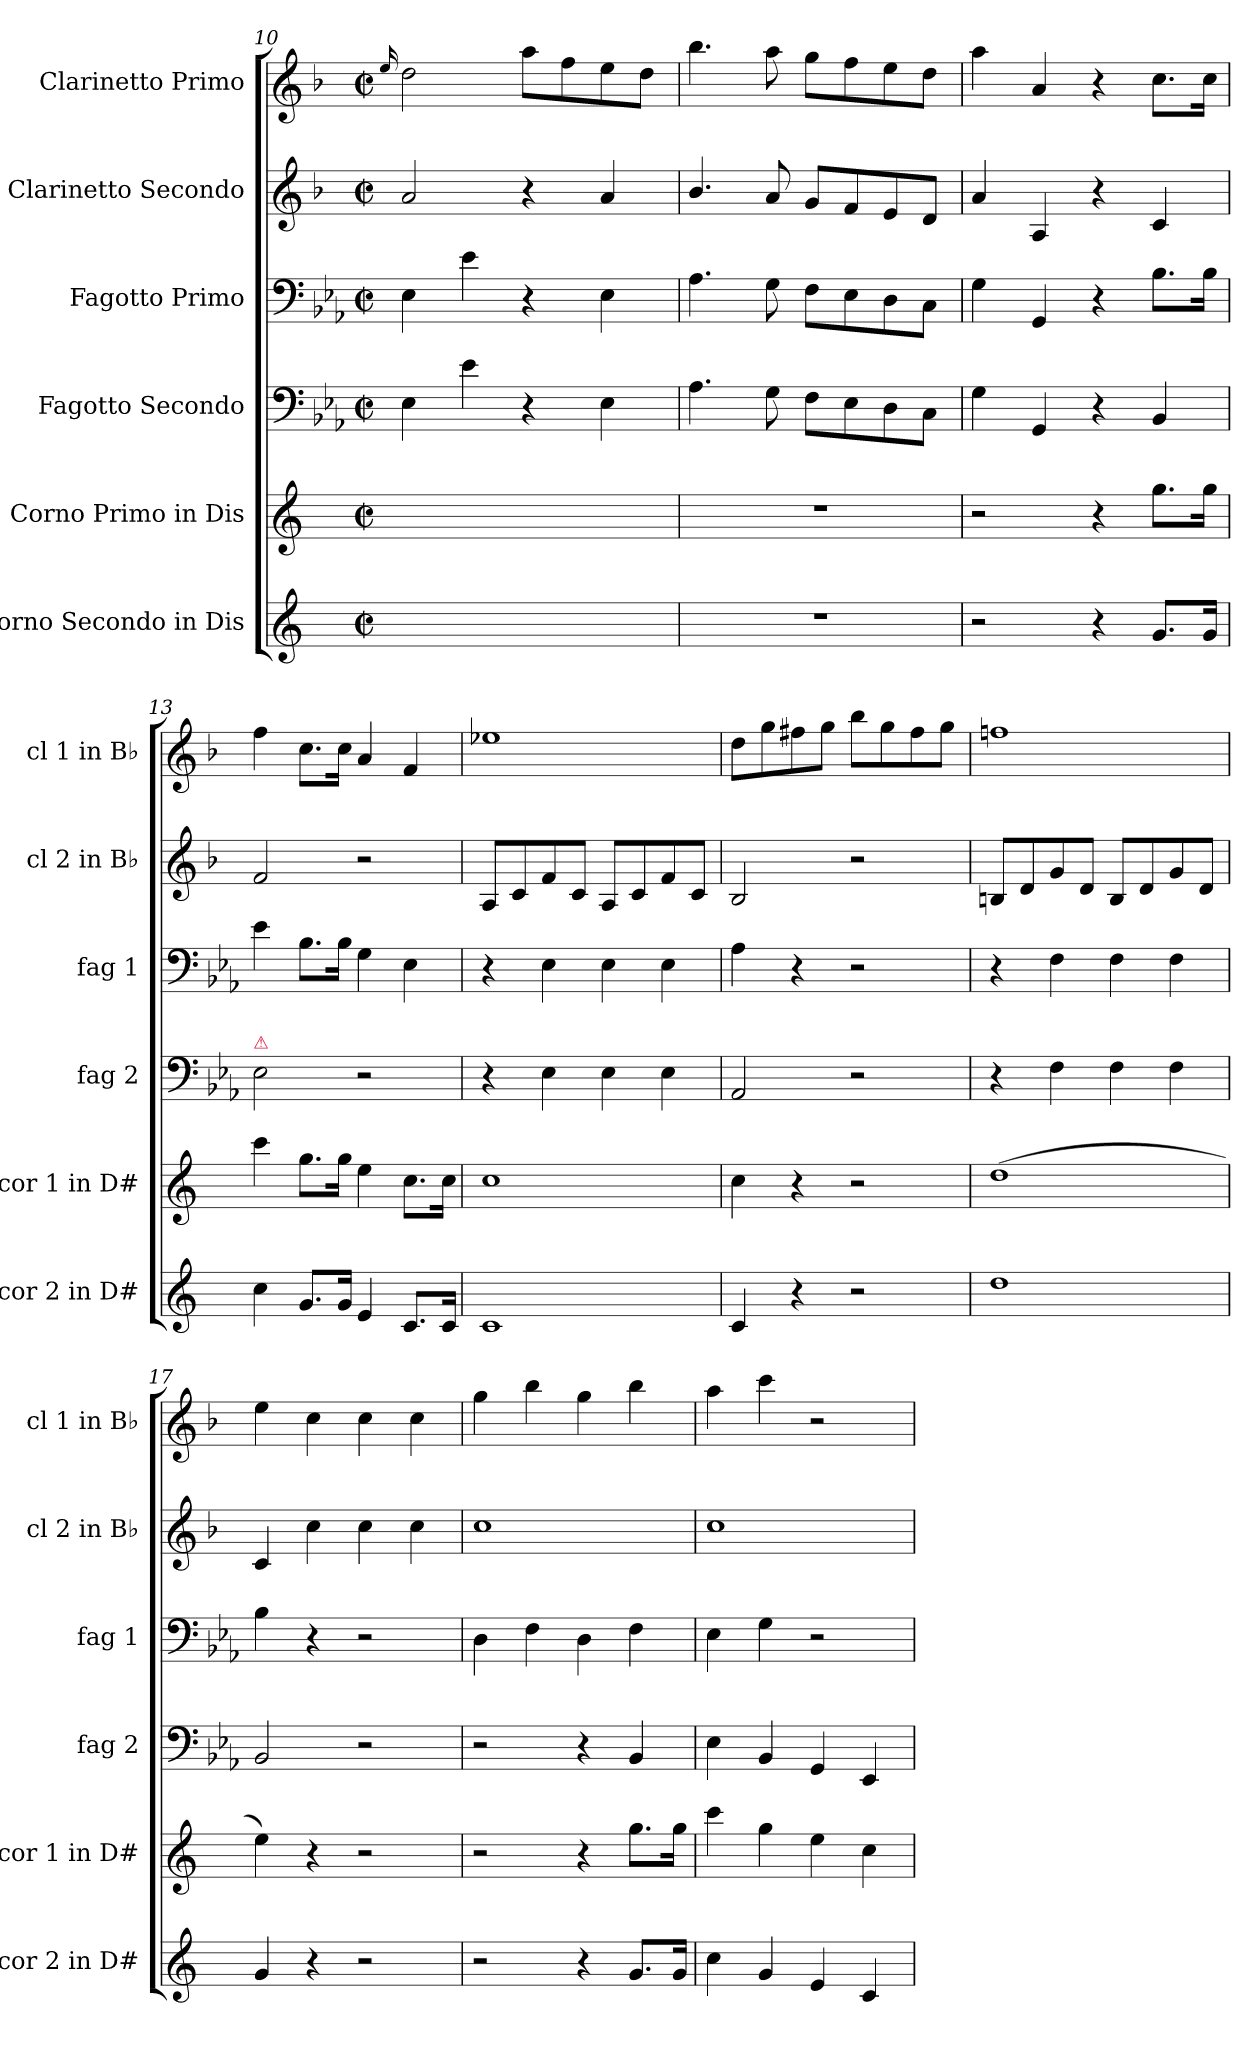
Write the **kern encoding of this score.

**kern	**kern	**kern	**kern	**dynam	**kern	**kern
*part6	*part5	*part4	*part3	*part3	*part2	*part1
*staff6	*staff5	*staff4	*staff3	*staff3	*staff2	*staff1
*I"Corno Secondo in Dis	*I"Corno Primo in Dis	*I"Fagotto Secondo	*I"Fagotto Primo	*	*I"Clarinetto Secondo	*I"Clarinetto Primo
*I'cor 2 in D#	*I'cor 1 in D#	*I'fag 2	*I'fag 1	*	*I'cl 2 in B♭	*I'cl 1 in B♭
*clefG2	*clefG2	*clefF4	*clefF4	*	*clefG2	*clefG2
*ITrd5c9	*ITrd5c9	*	*	*	*ITrd1c2	*ITrd1c2
*k[b-e-a-]	*k[b-e-a-]	*k[b-e-a-]	*k[b-e-a-]	*	*k[b-e-a-]	*k[b-e-a-]
*M2/2	*M2/2	*M2/2	*M2/2	*	*M2/2	*M2/2
*met(c|)	*met(c|)	*met(c|)	*met(c|)	*	*met(c|)	*met(c|)
=10	=10	=10	=10	=10	=10	=10
.	.	.	.	.	.	16qqdd/
1ryy	1ryy	4E-\	4E-\	.	2g/	2cc\
.	.	4e-\	4e-\	.	.	.
.	.	4r	4r	.	4r	8gg\L
.	.	.	.	.	.	8ee-\
.	.	4E-\	4E-\	.	4g/	8dd\
.	.	.	.	.	.	8cc\J
=11	=11	=11	=11	=11	=11	=11
1r	1r	4.A-\	4.A-\	.	4.a-/	4.aa-\
.	.	8G\	8G\	.	8g/	8gg\
.	.	8F\L	8F\L	.	8f/L	8ff\L
.	.	8E-\	8E-\	.	8e-/	8ee-\
.	.	8D\	8D\	.	8d/	8dd\
.	.	8C\J	8C\J	.	8c/J	8cc\J
=12	=12	=12	=12	=12	=12	=12
2r	2r	4G\	4G\	.	4g/	4gg\
.	.	4GG/	4GG/	.	4G/	4g/
4r	4r	4r	4r	.	4r	4r
8.B-/L	8.b-\L	4BB-/	8.B-\L	fo	4B-/	8.b-\L
16B-/Jk	16b-\Jk	.	16B-\Jk	.	.	16b-\Jk
=13	=13	=13	=13	=13	=13	=13
!	!	!LO:TX:a:color=crimson:t=⚠	!	!	!	!
4e-\	4ee-\	2E-\	4e-\	.	2e-/	4ee-\
8.B-/L	8.b-\L	.	8.B-\L	.	.	8.b-\L
16B-/Jk	16b-\Jk	.	16B-\Jk	.	.	16b-\Jk
4G/	4g\	2r	4G\	.	2r	4g/
8.E-/L	8.e-\L	.	4E-\	.	.	4e-/
16E-/Jk	16e-\Jk	.	.	.	.	.
=14	=14	=14	=14	=14	=14	=14
1E-/	1e-/	4r	4r	.	8G/L	1dd-X\
.	.	.	.	.	8B-/	.
.	.	4E-\	4E-\	.	8e-/	.
.	.	.	.	.	8B-/J	.
.	.	4E-\	4E-\	.	8G/L	.
.	.	.	.	.	8B-/	.
.	.	4E-\	4E-\	.	8e-/	.
.	.	.	.	.	8B-/J	.
=15	=15	=15	=15	=15	=15	=15
4E-/	4e-\	2AA-/	4A-\	.	2A-/	8cc\L
.	.	.	.	.	.	8ff\
4r	4r	.	4r	.	.	8een\
.	.	.	.	.	.	8ff\J
2r	2r	2r	2r	.	2r	8aa-\L
.	.	.	.	.	.	8ff\
.	.	.	.	.	.	8ee\
.	.	.	.	.	.	8ff\J
=16	=16	=16	=16	=16	=16	=16
1f/	(1f/	4r	4r	.	8An/L	1ee-X\
.	.	.	.	.	8c/	.
.	.	4F\	4F\	.	8f/	.
.	.	.	.	.	8c/J	.
.	.	4F\	4F\	.	8A/L	.
.	.	.	.	.	8c/	.
.	.	4F\	4F\	.	8f/	.
.	.	.	.	.	8c/J	.
=17	=17	=17	=17	=17	=17	=17
4B-/	4g\)	2BB-/	4B-\	.	4B-/	4dd\
4r	4r	.	4r	.	4b-\	4b-\
2r	2r	2r	2r	.	4b-\	4b-\
.	.	.	.	.	4b-\	4b-\
=18	=18	=18	=18	=18	=18	=18
2r	2r	2r	4D\	.	1b-\	4ff\
.	.	.	4F\	.	.	4aa-\
4r	4r	4r	4D\	.	.	4ff\
8.B-/L	8.b-\L	4BB-/	4F\	.	.	4aa-\
16B-/Jk	16b-\Jk	.	.	.	.	.
=19	=19	=19	=19	=19	=19	=19
4e-\	4ee-\	4E-\	4E-\	.	1b-\	4gg\
4B-/	4b-\	4BB-/	4G\	.	.	4bb-\
4G/	4g\	4GG/	2r	.	.	2r
4E-/	4e-\	4EE-/	.	.	.	.
=	=	=	=	=	=	=
*-	*-	*-	*-	*-	*-	*-
